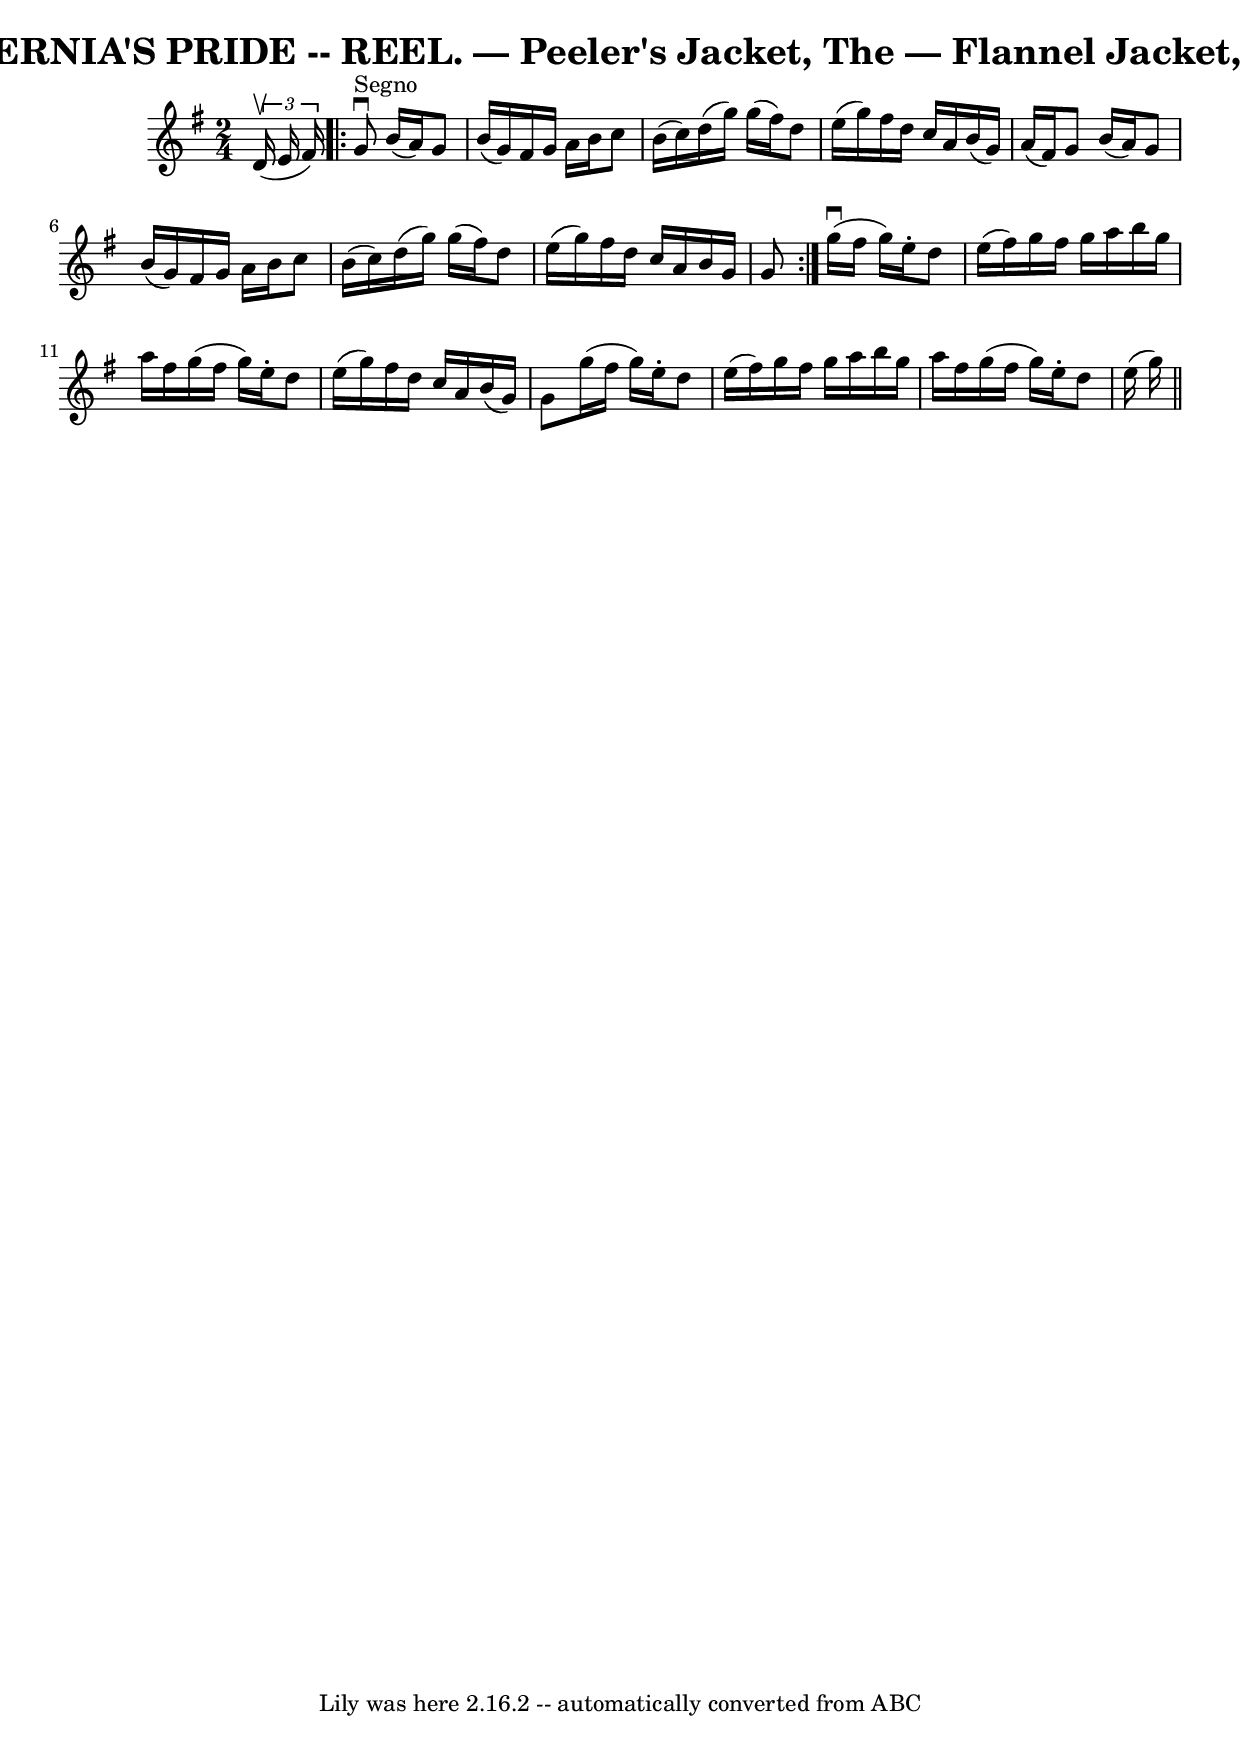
\version "2.16.2"
\include "Mammoth.ily"
\header {
  %% book = "Coles 43.2"
 crossRefNumber = "1"
 footnotes = ""
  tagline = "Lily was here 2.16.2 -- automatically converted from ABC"
  title = "HIBERNIA'S PRIDE -- REEL. — Peeler's Jacket, The — Flannel Jacket, The"

}
voicedefault =  {


  \time 2/4 
  \key g \major
  \times 2/3 { d'16 (^\upbow e'16 fis'16) 
	     }   

  \repeat volta 2 {
 g'8^"Segno"^\downbow b'16 (a'16) g'8 b'16 ( g'16)  |
 fis'16 g'16 a'16 b'16 c''8 b'16 (c''16) |
 d''16 (g''16) g''16 (fis''16) d''8 e''16 ( g''16)  |
 fis''16 d''16 c''16 a'16 b'16 (g'16) a'16 (fis'16)  |
 g'8 b'16 (a'16) g'8 b'16 ( g'16)  |
 fis'16 g'16 a'16 b'16 c''8 b'16 (c''16) |
 d''16 (g''16) g''16 (fis''16) d''8 e''16 ( g''16)  |
 fis''16 d''16 c''16 a'16 b'16 g'16 g'8  

  } g''16 (^\downbow fis''16 g''16) e''16-. d''8 e''16 ( fis''16)  |
 g''16 fis''16 g''16 a''16 b''16 g''16 a''16 fis''16   |
 g''16 (fis''16 g''16) e''16-. d''8 e''16 (g''16)  |
 fis''16 d''16 c''16 a'16 b'16 ( g'16) g'8   |
 g''16 (fis''16 g''16) e''16-. d''8 e''16 (fis''16)  |
 g''16 fis''16 g''16 a''16 b''16 g''16 a''16 fis''16   |
 g''16 (fis''16 g''16) e''16-. d''8 e''16 (g''16) \bar "||"   

}

\score{
  <<

    \context Staff="default"
    {
      \voicedefault 
      
    }

  >>
  \layout {
    
  }
  \midi {
  }

}
